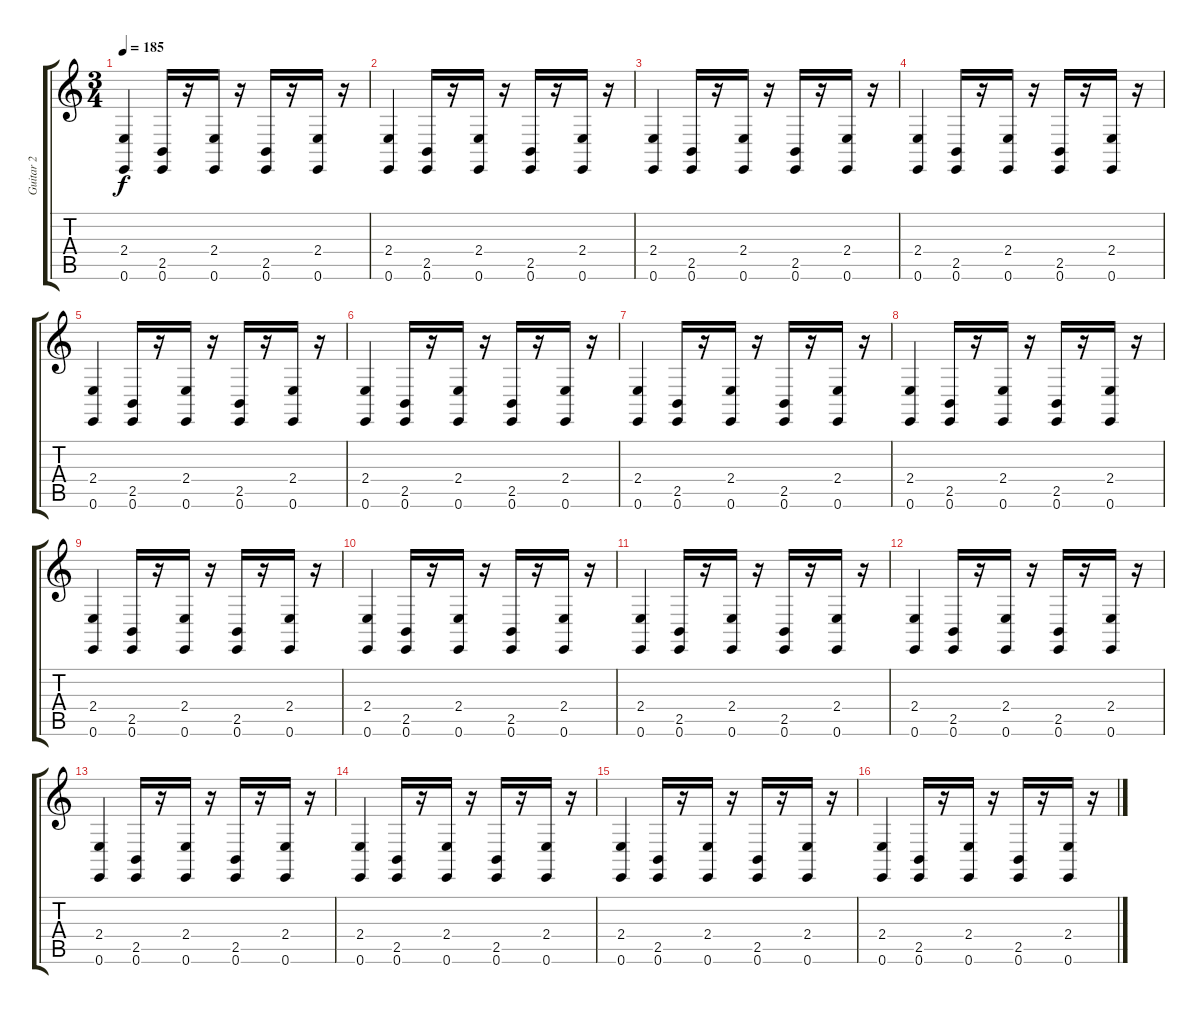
\track ("Guitar 2" "Guitar 2") {instrument pad6metallic}
\staff {score tabs}
\tuning (E4 B3 G3 D3 A2 E2) {hide}
\ts (3 4)
\tempo 185
\clef g2
\ks c
(2.4 0.6).4{dy f} (2.5 0.6).16 r.16 (2.4 0.6).16 r.16 (2.5 0.6).16 r.16 (2.4 0.6).16 r.16 |
(2.4 0.6).4 (2.5 0.6).16 r.16 (2.4 0.6).16 r.16 (2.5 0.6).16 r.16 (2.4 0.6).16 r.16 |
(2.4 0.6).4 (2.5 0.6).16 r.16 (2.4 0.6).16 r.16 (2.5 0.6).16 r.16 (2.4 0.6).16 r.16 |
(2.4 0.6).4 (2.5 0.6).16 r.16 (2.4 0.6).16 r.16 (2.5 0.6).16 r.16 (2.4 0.6).16 r.16 |
(2.4 0.6).4 (2.5 0.6).16 r.16 (2.4 0.6).16 r.16 (2.5 0.6).16 r.16 (2.4 0.6).16 r.16 |
(2.4 0.6).4 (2.5 0.6).16 r.16 (2.4 0.6).16 r.16 (2.5 0.6).16 r.16 (2.4 0.6).16 r.16 |
(2.4 0.6).4 (2.5 0.6).16 r.16 (2.4 0.6).16 r.16 (2.5 0.6).16 r.16 (2.4 0.6).16 r.16 |
(2.4 0.6).4 (2.5 0.6).16 r.16 (2.4 0.6).16 r.16 (2.5 0.6).16 r.16 (2.4 0.6).16 r.16 |
(2.4 0.6).4 (2.5 0.6).16 r.16 (2.4 0.6).16 r.16 (2.5 0.6).16 r.16 (2.4 0.6).16 r.16 |
(2.4 0.6).4 (2.5 0.6).16 r.16 (2.4 0.6).16 r.16 (2.5 0.6).16 r.16 (2.4 0.6).16 r.16 |
(2.4 0.6).4 (2.5 0.6).16 r.16 (2.4 0.6).16 r.16 (2.5 0.6).16 r.16 (2.4 0.6).16 r.16 |
(2.4 0.6).4 (2.5 0.6).16 r.16 (2.4 0.6).16 r.16 (2.5 0.6).16 r.16 (2.4 0.6).16 r.16 |
(2.4 0.6).4 (2.5 0.6).16 r.16 (2.4 0.6).16 r.16 (2.5 0.6).16 r.16 (2.4 0.6).16 r.16 |
(2.4 0.6).4 (2.5 0.6).16 r.16 (2.4 0.6).16 r.16 (2.5 0.6).16 r.16 (2.4 0.6).16 r.16 |
(2.4 0.6).4 (2.5 0.6).16 r.16 (2.4 0.6).16 r.16 (2.5 0.6).16 r.16 (2.4 0.6).16 r.16 |
(2.4 0.6).4 (2.5 0.6).16 r.16 (2.4 0.6).16 r.16 (2.5 0.6).16 r.16 (2.4 0.6).16 r.16
